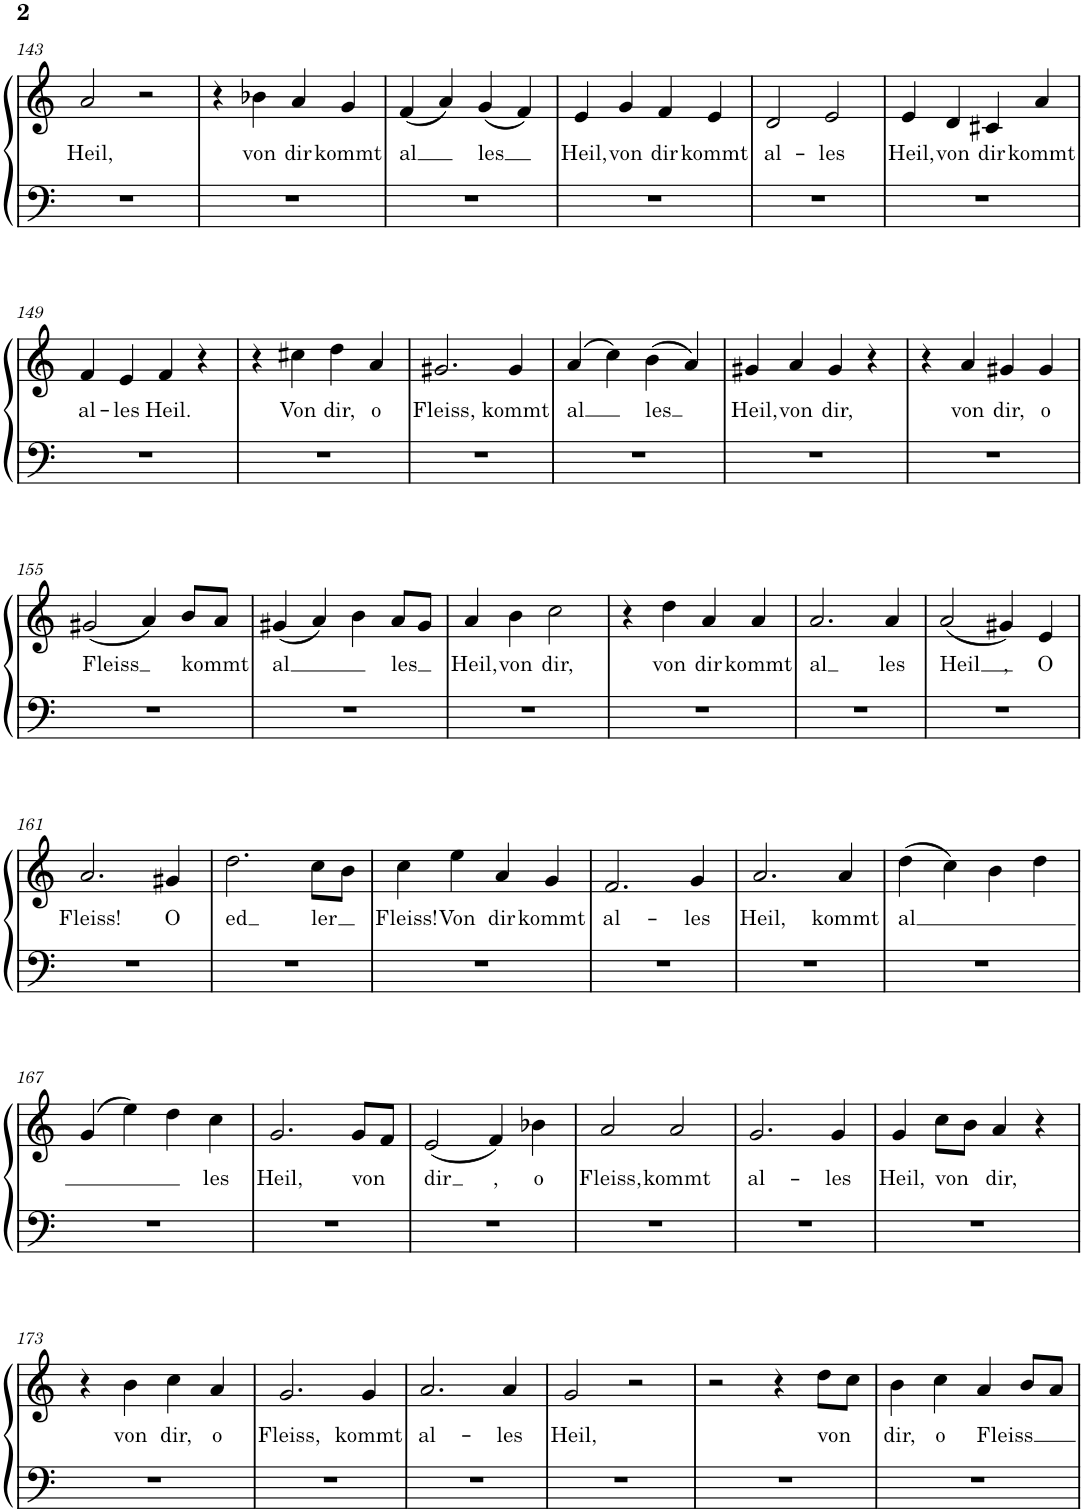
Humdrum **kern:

**kern	**kern	**text
*part1	*part1	*part1
*staff2	*staff1	*staff1
*I"Piano	*	*
*I'Pno.	*	*
!!LO:PB:g=z
*clefF4	*clefG2	*
*k[]	*k[]	*
*M4/4	*M4/4	*
*met(c)	*met(c)	*
=143	=143	=143
!	!	!LO:LY:b
1r	2a/	Heil,
.	2r	.
=144	=144	=144
1r	4r	.
!	!	!LO:LY:b
.	4b-X\	von
!	!	!LO:LY:b
.	4a/	dir
!	!	!LO:LY:b
.	4g/	kommt
=145	=145	=145
!	!	!LO:LY:b
1r	(4f/	al
.	4a/)	.
!	!	!LO:LY:b
.	(4g/	les
.	4f/)	.
=146	=146	=146
!	!	!LO:LY:b
1r	4e/	Heil,
!	!	!LO:LY:b
.	4g/	von
!	!	!LO:LY:b
.	4f/	dir
!	!	!LO:LY:b
.	4e/	kommt
=147	=147	=147
!	!	!LO:LY:b
1r	2d/	al-
!	!	!LO:LY:b
.	2e/	-les
=148	=148	=148
!	!	!LO:LY:b
1r	4e/	Heil,
!	!	!LO:LY:b
.	4d/	von
!	!	!LO:LY:b
.	4c#X/	dir
!	!	!LO:LY:b
.	4a/	kommt
!!LO:LB:g=z
=149	=149	=149
!	!	!LO:LY:b
1r	4f/	al-
!	!	!LO:LY:b
.	4e/	-les
!	!	!LO:LY:b
.	4f/	Heil.
.	4r	.
=150	=150	=150
1r	4r	.
!	!	!LO:LY:b
.	4cc#X\	Von
!	!	!LO:LY:b
.	4dd\	dir,
!	!	!LO:LY:b
.	4a/	o
=151	=151	=151
!	!	!LO:LY:b
1r	2.g#X/	Fleiss,
!	!	!LO:LY:b
.	4g#/	kommt
=152	=152	=152
!	!	!LO:LY:b
1r	(4a/	al
.	4cc\)	.
!	!	!LO:LY:b
.	(4b\	les
.	4a/)	.
=153	=153	=153
!	!	!LO:LY:b
1r	4g#X/	Heil,
!	!	!LO:LY:b
.	4a/	von
!	!	!LO:LY:b
.	4g#/	dir,
.	4r	.
=154	=154	=154
1r	4r	.
!	!	!LO:LY:b
.	4a/	von
!	!	!LO:LY:b
.	4g#X/	dir,
!	!	!LO:LY:b
.	4g#/	o
!!LO:LB:g=z
=155	=155	=155
!	!	!LO:LY:b
1r	(2g#X/	Fleiss
.	4a/)	.
!	!	!LO:LY:b
.	8b/L	kommt
.	8a/J	.
=156	=156	=156
!	!	!LO:LY:b
1r	(4g#X/	al
.	4a/)	.
.	4b\	.
!	!	!LO:LY:b
.	8a/L	les
.	8g#/J	.
=157	=157	=157
!	!	!LO:LY:b
1r	4a/	Heil,
!	!	!LO:LY:b
.	4b\	von
!	!	!LO:LY:b
.	2cc\	dir,
=158	=158	=158
1r	4r	.
!	!	!LO:LY:b
.	4dd\	von
!	!	!LO:LY:b
.	4a/	dir
!	!	!LO:LY:b
.	4a/	kommt
=159	=159	=159
!	!	!LO:LY:b
1r	2.a/	al
!	!	!LO:LY:b
.	4a/	les
=160	=160	=160
!	!	!LO:LY:b
1r	(2a/	Heil
!	!	!LO:LY:b
.	4g#X/)	,
!	!	!LO:LY:b
.	4e/	O
!!LO:LB:g=z
=161	=161	=161
!	!	!LO:LY:b
1r	2.a/	Fleiss!
!	!	!LO:LY:b
.	4g#X/	O
=162	=162	=162
!	!	!LO:LY:b
1r	2.dd\	ed
!	!	!LO:LY:b
.	8cc\L	ler
.	8b\J	.
=163	=163	=163
!	!	!LO:LY:b
1r	4cc\	Fleiss!
!	!	!LO:LY:b
.	4ee\	Von
!	!	!LO:LY:b
.	4a/	dir
!	!	!LO:LY:b
.	4g/	kommt
=164	=164	=164
!	!	!LO:LY:b
1r	2.f/	al-
!	!	!LO:LY:b
.	4g/	-les
=165	=165	=165
!	!	!LO:LY:b
1r	2.a/	Heil,
!	!	!LO:LY:b
.	4a/	kommt
=166	=166	=166
!	!	!LO:LY:b
1r	(4dd\	al
.	4cc\)	.
.	4b\	.
.	4dd\	.
!!LO:LB:g=z
=167	=167	=167
1r	(4g/	.
.	4ee\)	.
.	4dd\	.
!	!	!LO:LY:b
.	4cc\	les
=168	=168	=168
!	!	!LO:LY:b
1r	2.g/	Heil,
!	!	!LO:LY:b
.	8g/L	von
.	8f/J	.
=169	=169	=169
!	!	!LO:LY:b
1r	(2e/	dir
!	!	!LO:LY:b
.	4f/)	,
!	!	!LO:LY:b
.	4b-X\	o
=170	=170	=170
!	!	!LO:LY:b
1r	2a/	Fleiss,
!	!	!LO:LY:b
.	2a/	kommt
=171	=171	=171
!	!	!LO:LY:b
1r	2.g/	al-
!	!	!LO:LY:b
.	4g/	-les
=172	=172	=172
!	!	!LO:LY:b
1r	4g/	Heil,
!	!	!LO:LY:b
.	8cc\L	von
.	8b\J	.
!	!	!LO:LY:b
.	4a/	dir,
.	4r	.
!!LO:LB:g=z
=173	=173	=173
1r	4r	.
!	!	!LO:LY:b
.	4b\	von
!	!	!LO:LY:b
.	4cc\	dir,
!	!	!LO:LY:b
.	4a/	o
=174	=174	=174
!	!	!LO:LY:b
1r	2.g/	Fleiss,
!	!	!LO:LY:b
.	4g/	kommt
=175	=175	=175
!	!	!LO:LY:b
1r	2.a/	al-
!	!	!LO:LY:b
.	4a/	-les
=176	=176	=176
!	!	!LO:LY:b
1r	2g/	Heil,
.	2r	.
=177	=177	=177
1r	2r	.
.	4r	.
!	!	!LO:LY:b
.	8dd\L	von
.	8cc\J	.
=178	=178	=178
!	!	!LO:LY:b
1r	4b\	dir,
!	!	!LO:LY:b
.	4cc\	o
!	!	!LO:LY:b
.	4a/	Fleiss
.	8b/L	.
.	8a/J	.
=	=	=
*-	*-	*-
